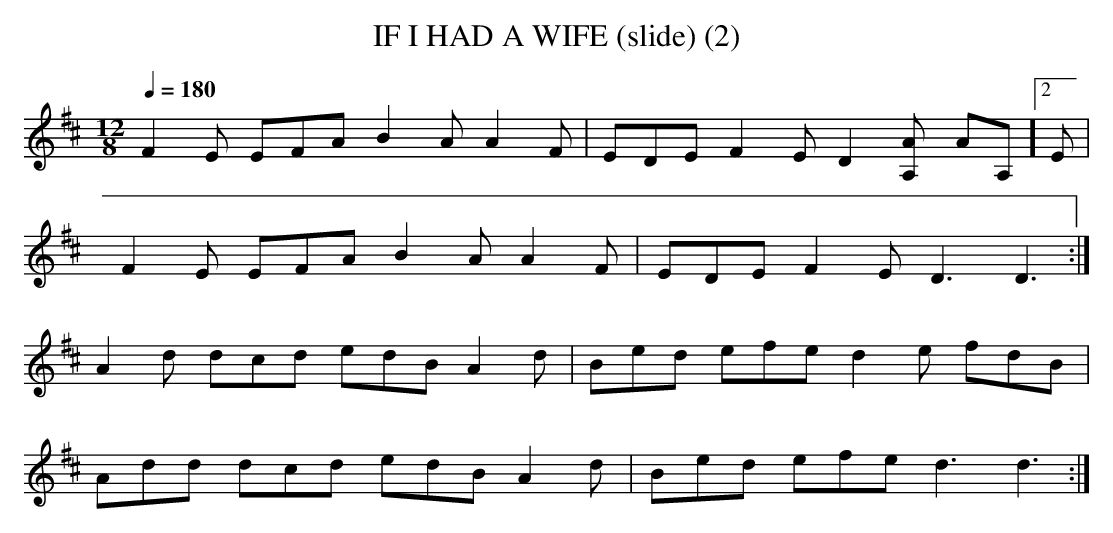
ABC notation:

X:1
T:IF I HAD A WIFE (slide) (2)
Q:1/4=180
L:1/8
M:12/8
K:D
F2E EFA B2A A2F|EDE F2E D2[AA,][ AA,]2E |
F2E EFA B2A A2F|EDE F2E D3 D3 :|
A2d dcd edB A2d|Bed efe d2e fdB |
Add dcd edB A2d|Bed efe d3 d3 :|
